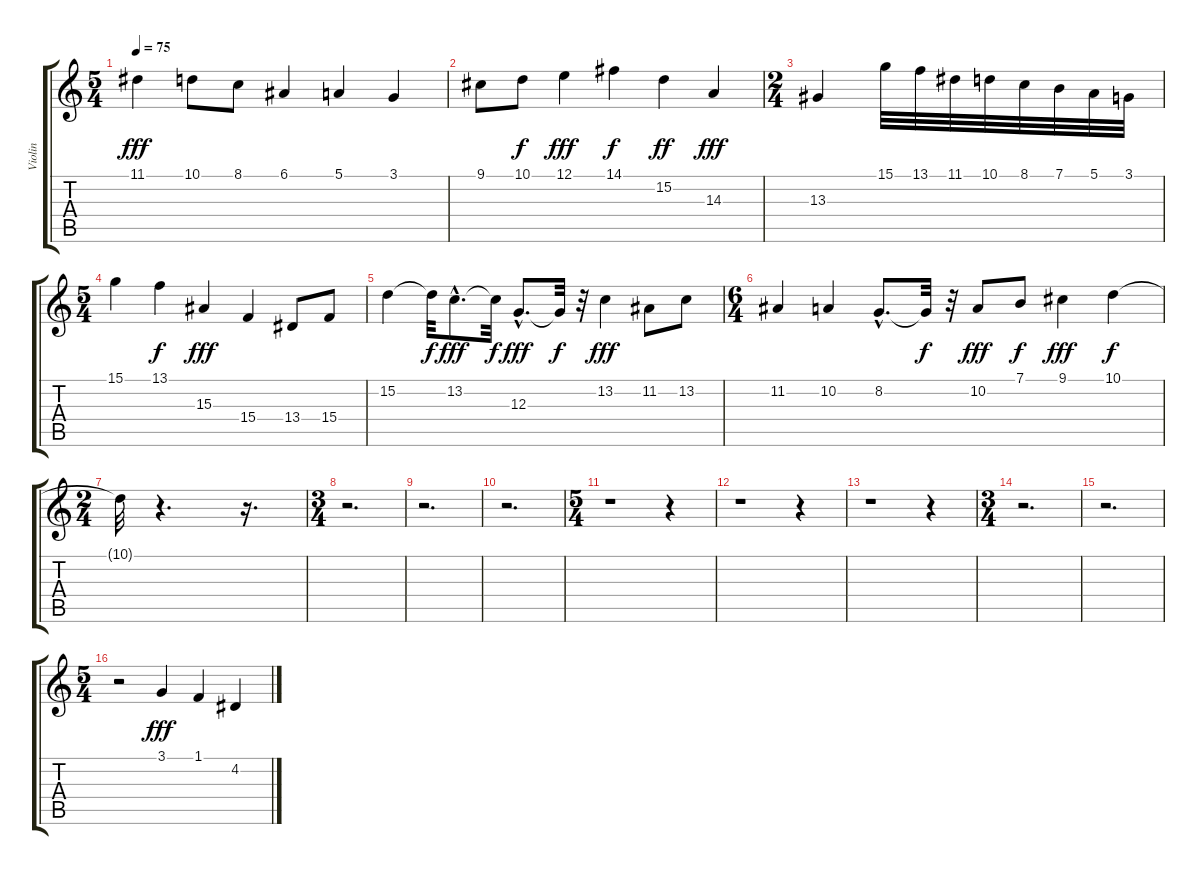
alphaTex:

\track ("Violin" "Violin") {instrument violin}
\staff {score tabs}
\tuning (E4 B3 G3 D3 A2 E2) {hide}
\ts (5 4)
\tempo 75
\clef g2
\ks c
11.1.4{dy fff} 10.1.8 8.1.8 6.1.4 5.1.4 3.1.4 |
9.1.8 10.1.8{dy f} 12.1.4{dy fff} 14.1.4{dy f} 15.2.4{dy ff} 14.3.4{dy fff} |
\ts (2 4)
13.3.4 15.1.32 13.1.32 11.1.32 10.1.32 8.1.32 7.1.32 5.1.32 3.1.32 |
\ts (5 4)
15.1.4 13.1.4{dy f} 15.3.4{dy fff} 15.4.4 13.4.8 15.4.8 |
15.2.4 15.2{t}.32{dy f} 13.2{hac}.8{d dy fff} 13.2{t}.32{dy f} 12.3{hac}.8{d dy fff} 12.3{t}.32{dy f} r.32 13.2.4{dy fff} 11.2.8 13.2.8 |
\ts (6 4)
11.2.4 10.2.4 8.2{hac}.8{d} 8.2{t}.32{dy f} r.32 10.2.8{dy fff} 7.1.8{dy f} 9.1.4{dy fff} 10.1.4{dy f} |
\ts (2 4)
10.1{t}.32 r.4{d} r.16{d} |
\ts (3 4)
r.2{d} |
r.2{d} |
r.2{d} |
\ts (5 4)
r.1 r.4 |
r.1 r.4 |
r.1 r.4 |
\ts (3 4)
r.2{d} |
r.2{d} |
\ts (5 4)
r.2 3.1.4{dy fff} 1.1.4 4.2.4
